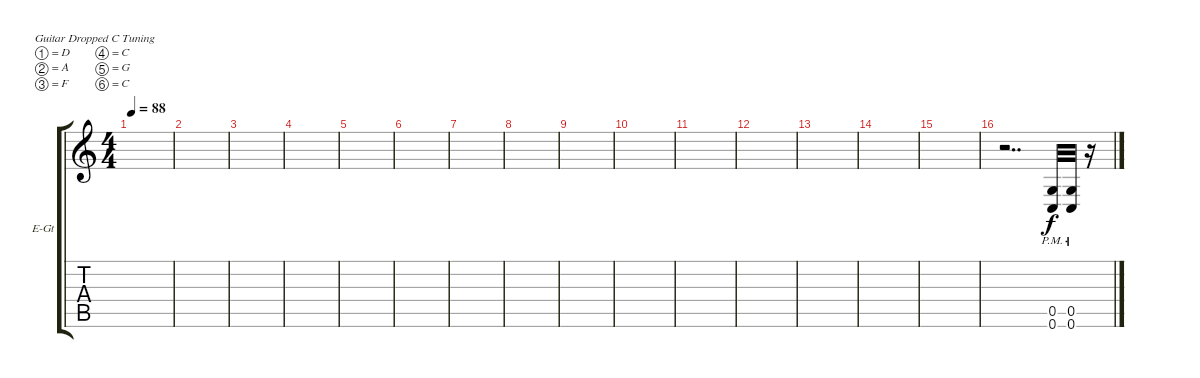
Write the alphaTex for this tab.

\defaultSystemsLayout 4
\bracketExtendMode groupsimilarinstruments
\firstSystemTrackNameOrientation horizontal
\otherSystemsTrackNameOrientation horizontal
\track ("Extra Guitar" "E-Gt") {instrument overdrivenguitar}
\staff {score tabs}
\tuning (D4 A3 F3 C3 G2 C2)
\ts (4 4)
\tempo 88
\clef g2
\scale
0.333333
\ks c
|
\scale
0.333333 |
\scale
0.333333 |
\scale
0.333333 |
\scale
0.333333 |
\scale
0.333333 |
\scale
0.333333 |
\scale
0.333333 |
\scale
0.333333 |
\scale
0.333333 |
\scale
0.333333 |
\scale
0.333333 |
\scale
0.333333 |
\scale
0.333333 |
\scale
0.333333 |
\scale
0.333333 r.2{dd} (0.6{pm} 0.5{pm}).32 (0.5{pm} 0.6{pm}).32 r.16
